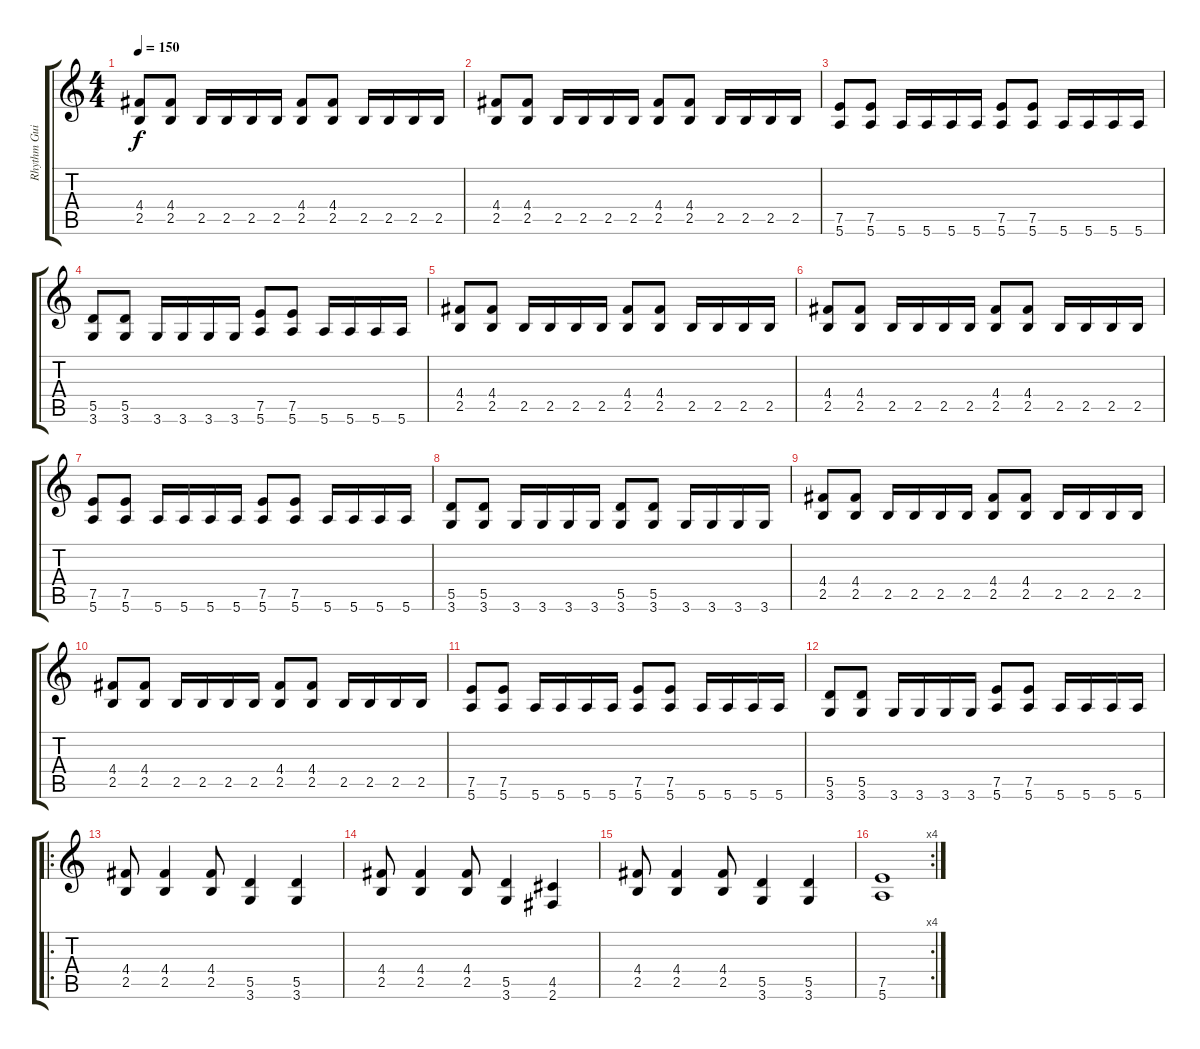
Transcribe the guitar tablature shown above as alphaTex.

\track ("Rhythm Guitar" "Rhythm Gui") {instrument distortionguitar}
\staff {score tabs}
\tuning (E4 B3 G3 D3 A2 E2) {hide}
\ts (4 4)
\tempo 150
\clef g2
\ks c
(4.4 2.5).8{dy f} (4.4 2.5).8 2.5.16 2.5.16 2.5.16 2.5.16 (4.4 2.5).8 (4.4 2.5).8 2.5.16 2.5.16 2.5.16 2.5.16 |
(4.4 2.5).8 (4.4 2.5).8 2.5.16 2.5.16 2.5.16 2.5.16 (4.4 2.5).8 (4.4 2.5).8 2.5.16 2.5.16 2.5.16 2.5.16 |
(7.5 5.6).8 (7.5 5.6).8 5.6.16 5.6.16 5.6.16 5.6.16 (7.5 5.6).8 (7.5 5.6).8 5.6.16 5.6.16 5.6.16 5.6.16 |
(5.5 3.6).8 (5.5 3.6).8 3.6.16 3.6.16 3.6.16 3.6.16 (7.5 5.6).8 (7.5 5.6).8 5.6.16 5.6.16 5.6.16 5.6.16 |
(4.4 2.5).8 (4.4 2.5).8 2.5.16 2.5.16 2.5.16 2.5.16 (4.4 2.5).8 (4.4 2.5).8 2.5.16 2.5.16 2.5.16 2.5.16 |
(4.4 2.5).8 (4.4 2.5).8 2.5.16 2.5.16 2.5.16 2.5.16 (4.4 2.5).8 (4.4 2.5).8 2.5.16 2.5.16 2.5.16 2.5.16 |
(7.5 5.6).8 (7.5 5.6).8 5.6.16 5.6.16 5.6.16 5.6.16 (7.5 5.6).8 (7.5 5.6).8 5.6.16 5.6.16 5.6.16 5.6.16 |
(5.5 3.6).8 (5.5 3.6).8 3.6.16 3.6.16 3.6.16 3.6.16 (5.5 3.6).8 (5.5 3.6).8 3.6.16 3.6.16 3.6.16 3.6.16 |
(4.4 2.5).8 (4.4 2.5).8 2.5.16 2.5.16 2.5.16 2.5.16 (4.4 2.5).8 (4.4 2.5).8 2.5.16 2.5.16 2.5.16 2.5.16 |
(4.4 2.5).8 (4.4 2.5).8 2.5.16 2.5.16 2.5.16 2.5.16 (4.4 2.5).8 (4.4 2.5).8 2.5.16 2.5.16 2.5.16 2.5.16 |
(7.5 5.6).8 (7.5 5.6).8 5.6.16 5.6.16 5.6.16 5.6.16 (7.5 5.6).8 (7.5 5.6).8 5.6.16 5.6.16 5.6.16 5.6.16 |
(5.5 3.6).8 (5.5 3.6).8 3.6.16 3.6.16 3.6.16 3.6.16 (7.5 5.6).8 (7.5 5.6).8 5.6.16 5.6.16 5.6.16 5.6.16 |
\ro
(4.4 2.5).8 (4.4 2.5).4 (4.4 2.5).8 (5.5 3.6).4 (5.5 3.6).4 |
(4.4 2.5).8 (4.4 2.5).4 (4.4 2.5).8 (5.5 3.6).4 (4.5 2.6).4 |
(4.4 2.5).8 (4.4 2.5).4 (4.4 2.5).8 (5.5 3.6).4 (5.5 3.6).4 |
\rc 4
(7.5 5.6).1
